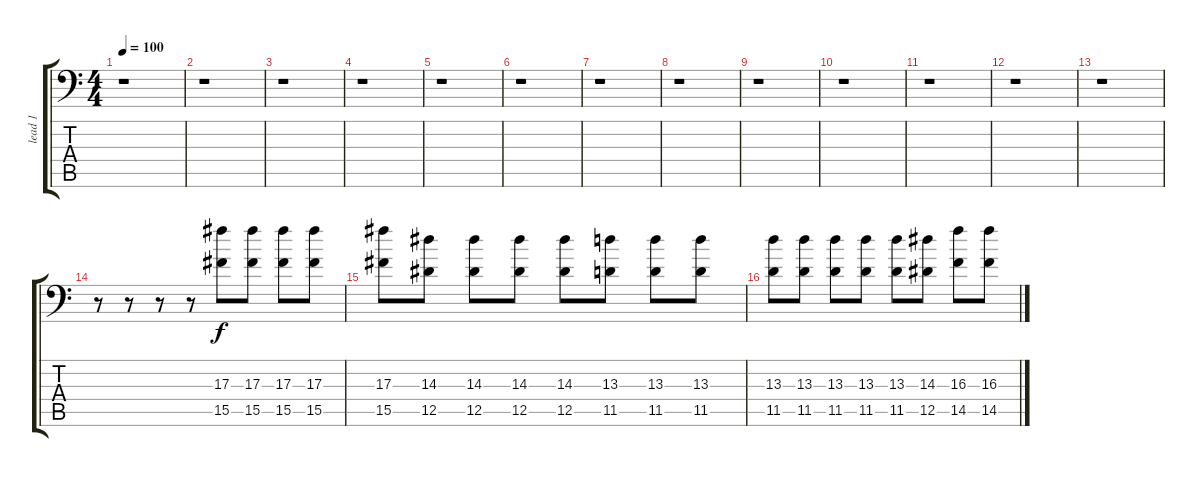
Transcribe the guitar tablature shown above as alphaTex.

\track ("lead 1" "lead 1") {instrument distortionguitar}
\staff {score tabs}
\tuning (Bb3 F3 Db3 Ab2 Eb2 Ab1) {hide}
\ts (4 4)
\tempo 100
\clef f4
\ks c
r.1{dy f} |
r.1 |
r.1 |
r.1 |
r.1 |
r.1 |
r.1 |
r.1 |
r.1 |
r.1 |
r.1 |
r.1 |
r.1 |
r.8 r.8 r.8 r.8 (17.3 15.5).8 (17.3 15.5).8 (17.3 15.5).8 (17.3 15.5).8 |
(17.3 15.5).8 (14.3 12.5).8 (14.3 12.5).8 (14.3 12.5).8 (14.3 12.5).8 (13.3 11.5).8 (13.3 11.5).8 (13.3 11.5).8 |
(13.3 11.5).8 (13.3 11.5).8 (13.3 11.5).8 (13.3 11.5).8 (13.3 11.5).8 (14.3 12.5).8 (16.3 14.5).8 (16.3 14.5).8
